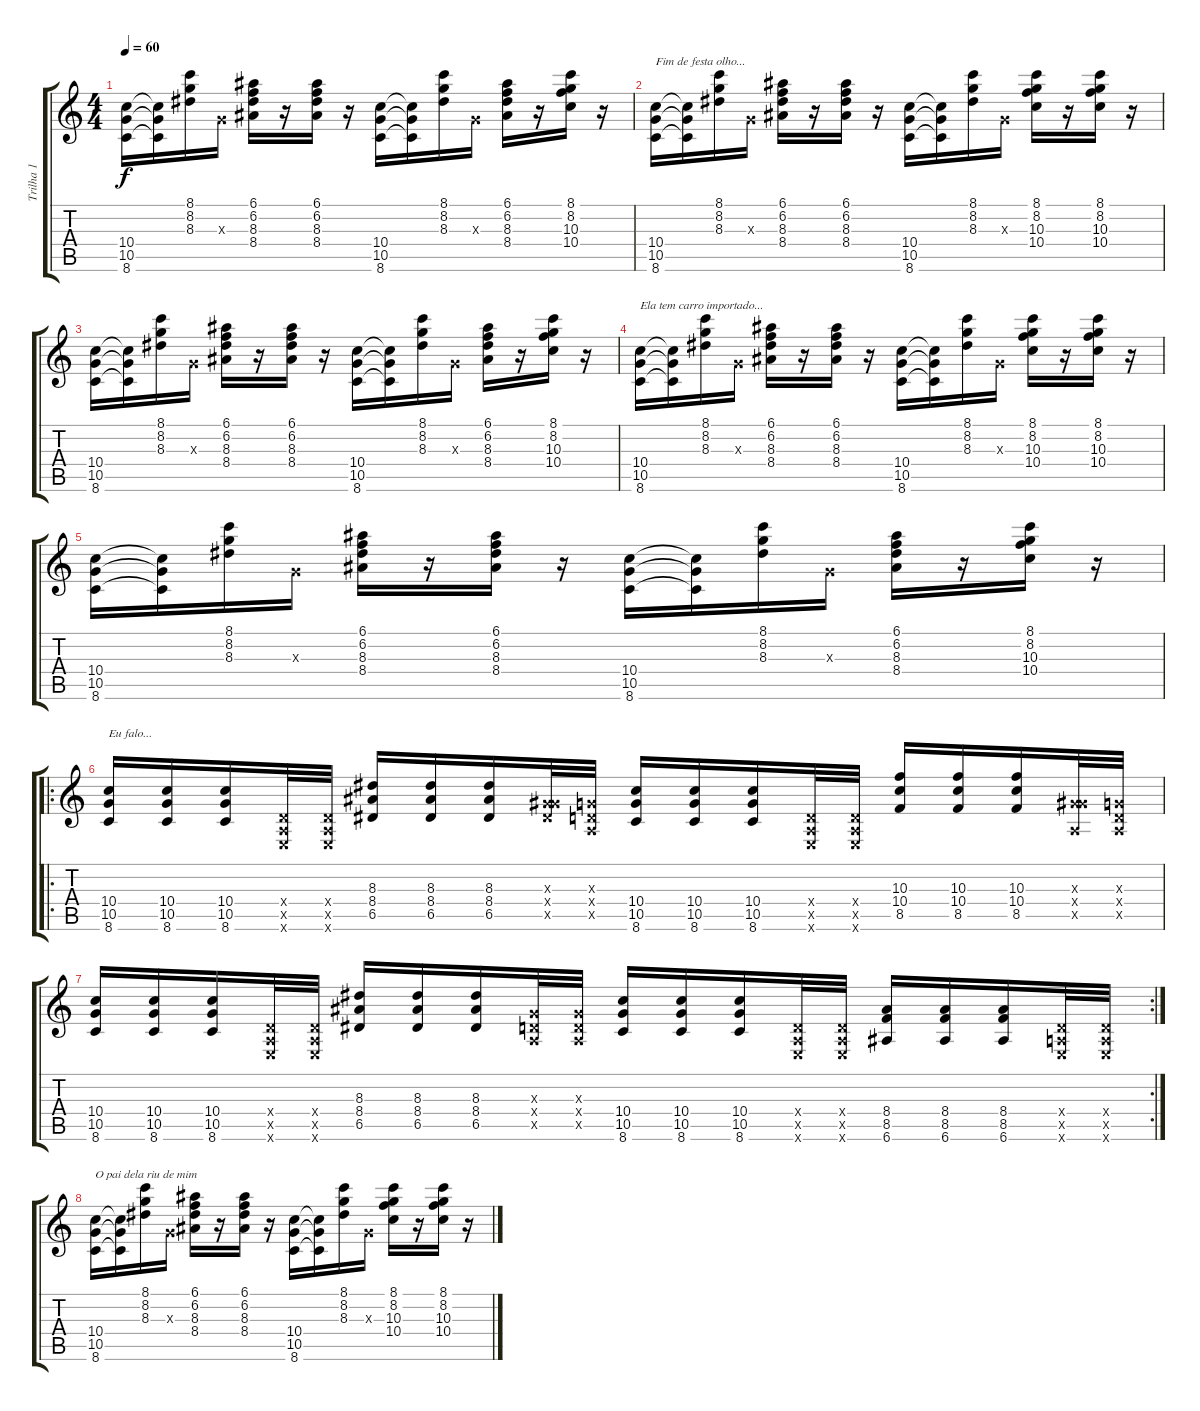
\track ("Trilha 1" "Trilha 1") {instrument acousticguitarnylon}
\staff {score tabs}
\tuning (E4 B3 G3 D3 A2 E2) {hide}
\ts (4 4)
\tempo 60
\clef g2
\ks c
(10.4 10.5 8.6).16{dy f} (10.4{t} 10.5{t} 8.6{t}).16 (8.1 8.2 8.3).16 0.3{x}.16 (6.1 6.2 8.3 8.4).16 r.16 (6.1 6.2 8.3 8.4).16 r.16 (10.4 10.5 8.6).16 (10.4{t} 10.5{t} 8.6{t}).16 (8.1 8.2 8.3).16 0.3{x}.16 (6.1 6.2 8.3 8.4).16 r.16 (8.1 8.2 10.3 10.4).16 r.16 |
(10.4 10.5 8.6).16{txt "Fim de festa olho..."} (10.4{t} 10.5{t} 8.6{t}).16 (8.1 8.2 8.3).16 0.3{x}.16 (6.1 6.2 8.3 8.4).16 r.16 (6.1 6.2 8.3 8.4).16 r.16 (10.4 10.5 8.6).16 (10.4{t} 10.5{t} 8.6{t}).16 (8.1 8.2 8.3).16 0.3{x}.16 (8.1 8.2 10.3 10.4).16 r.16 (8.1 8.2 10.3 10.4).16 r.16 |
(10.4 10.5 8.6).16 (10.4{t} 10.5{t} 8.6{t}).16 (8.1 8.2 8.3).16 0.3{x}.16 (6.1 6.2 8.3 8.4).16 r.16 (6.1 6.2 8.3 8.4).16 r.16 (10.4 10.5 8.6).16 (10.4{t} 10.5{t} 8.6{t}).16 (8.1 8.2 8.3).16 0.3{x}.16 (6.1 6.2 8.3 8.4).16 r.16 (8.1 8.2 10.3 10.4).16 r.16 |
(10.4 10.5 8.6).16{txt "Ela tem carro importado..."} (10.4{t} 10.5{t} 8.6{t}).16 (8.1 8.2 8.3).16 0.3{x}.16 (6.1 6.2 8.3 8.4).16 r.16 (6.1 6.2 8.3 8.4).16 r.16 (10.4 10.5 8.6).16 (10.4{t} 10.5{t} 8.6{t}).16 (8.1 8.2 8.3).16 0.3{x}.16 (8.1 8.2 10.3 10.4).16 r.16 (8.1 8.2 10.3 10.4).16 r.16 |
(10.4 10.5 8.6).16 (10.4{t} 10.5{t} 8.6{t}).16 (8.1 8.2 8.3).16 0.3{x}.16 (6.1 6.2 8.3 8.4).16 r.16 (6.1 6.2 8.3 8.4).16 r.16 (10.4 10.5 8.6).16 (10.4{t} 10.5{t} 8.6{t}).16 (8.1 8.2 8.3).16 0.3{x}.16 (6.1 6.2 8.3 8.4).16 r.16 (8.1 8.2 10.3 10.4).16 r.16 |
\ro
(10.4 10.5 8.6).16{txt "Eu falo..."} (10.4 10.5 8.6).16 (10.4 10.5 8.6).16 (0.4{x} 0.5{x} 0.6{x}).32 (0.4{x} 0.5{x} 0.6{x}).32 (8.3 8.4 6.5).16 (8.3 8.4 6.5).16 (8.3 8.4 6.5).16 (0.3{x} 6.4{x} 6.5{x}).32 (0.3{x} 0.4{x} 0.5{x}).32 (10.4 10.5 8.6).16 (10.4 10.5 8.6).16 (10.4 10.5 8.6).16 (0.4{x} 0.5{x} 0.6{x}).32 (0.4{x} 0.5{x} 0.6{x}).32 (10.3 10.4 8.5).16 (10.3 10.4 8.5).16 (10.3 10.4 8.5).16 (0.3{x} 6.4{x} 0.5{x}).32 (0.3{x} 0.4{x} 0.5{x}).32 |
\rc 2
(10.4 10.5 8.6).16 (10.4 10.5 8.6).16 (10.4 10.5 8.6).16 (0.4{x} 0.5{x} 0.6{x}).32 (0.4{x} 0.5{x} 0.6{x}).32 (8.3 8.4 6.5).16 (8.3 8.4 6.5).16 (8.3 8.4 6.5).16 (0.3{x} 0.4{x} 0.5{x}).32 (0.3{x} 0.4{x} 0.5{x}).32 (10.4 10.5 8.6).16 (10.4 10.5 8.6).16 (10.4 10.5 8.6).16 (0.4{x} 0.5{x} 0.6{x}).32 (0.4{x} 0.5{x} 0.6{x}).32 (8.4 8.5 6.6).16 (8.4 8.5 6.6).16 (8.4 8.5 6.6).16 (0.4{x} 0.5{x} 0.6{x}).32 (0.4{x} 0.5{x} 0.6{x}).32 |
(10.4 10.5 8.6).16{txt "O pai dela riu de mim"} (10.4{t} 10.5{t} 8.6{t}).16 (8.1 8.2 8.3).16 0.3{x}.16 (6.1 6.2 8.3 8.4).16 r.16 (6.1 6.2 8.3 8.4).16 r.16 (10.4 10.5 8.6).16 (10.4{t} 10.5{t} 8.6{t}).16 (8.1 8.2 8.3).16 0.3{x}.16 (8.1 8.2 10.3 10.4).16 r.16 (8.1 8.2 10.3 10.4).16 r.16
